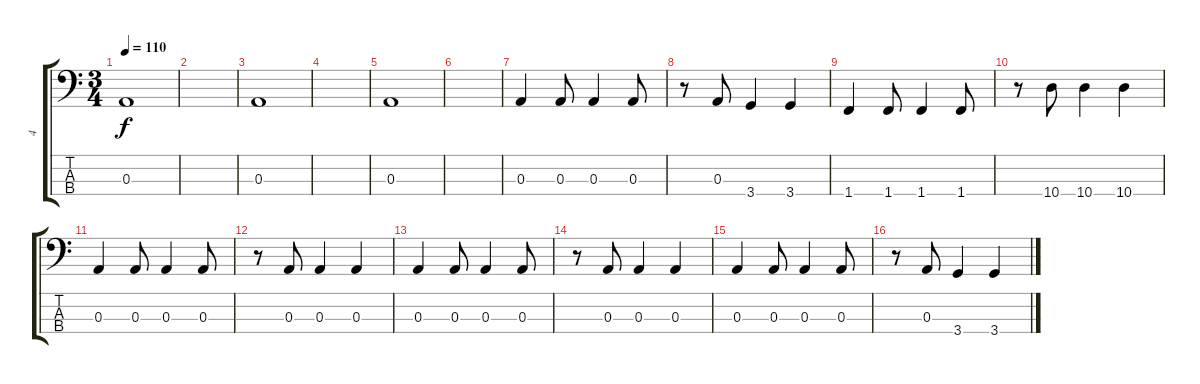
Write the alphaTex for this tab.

\track ("4" "4") {instrument electricbassfinger}
\staff {score tabs}
\tuning (G2 D2 A1 E1) {hide}
\ts (3 4)
\tempo 110
\clef f4
\ks c
0.3.1{dy f} |
|
0.3.1 |
|
0.3.1 |
|
0.3.4 0.3.8 0.3.4 0.3.8 |
r.8 0.3.8 3.4.4 3.4.4 |
1.4.4 1.4.8 1.4.4 1.4.8 |
r.8 10.4.8 10.4.4 10.4.4 |
0.3.4 0.3.8 0.3.4 0.3.8 |
r.8 0.3.8 0.3.4 0.3.4 |
0.3.4 0.3.8 0.3.4 0.3.8 |
r.8 0.3.8 0.3.4 0.3.4 |
0.3.4 0.3.8 0.3.4 0.3.8 |
r.8 0.3.8 3.4.4 3.4.4
